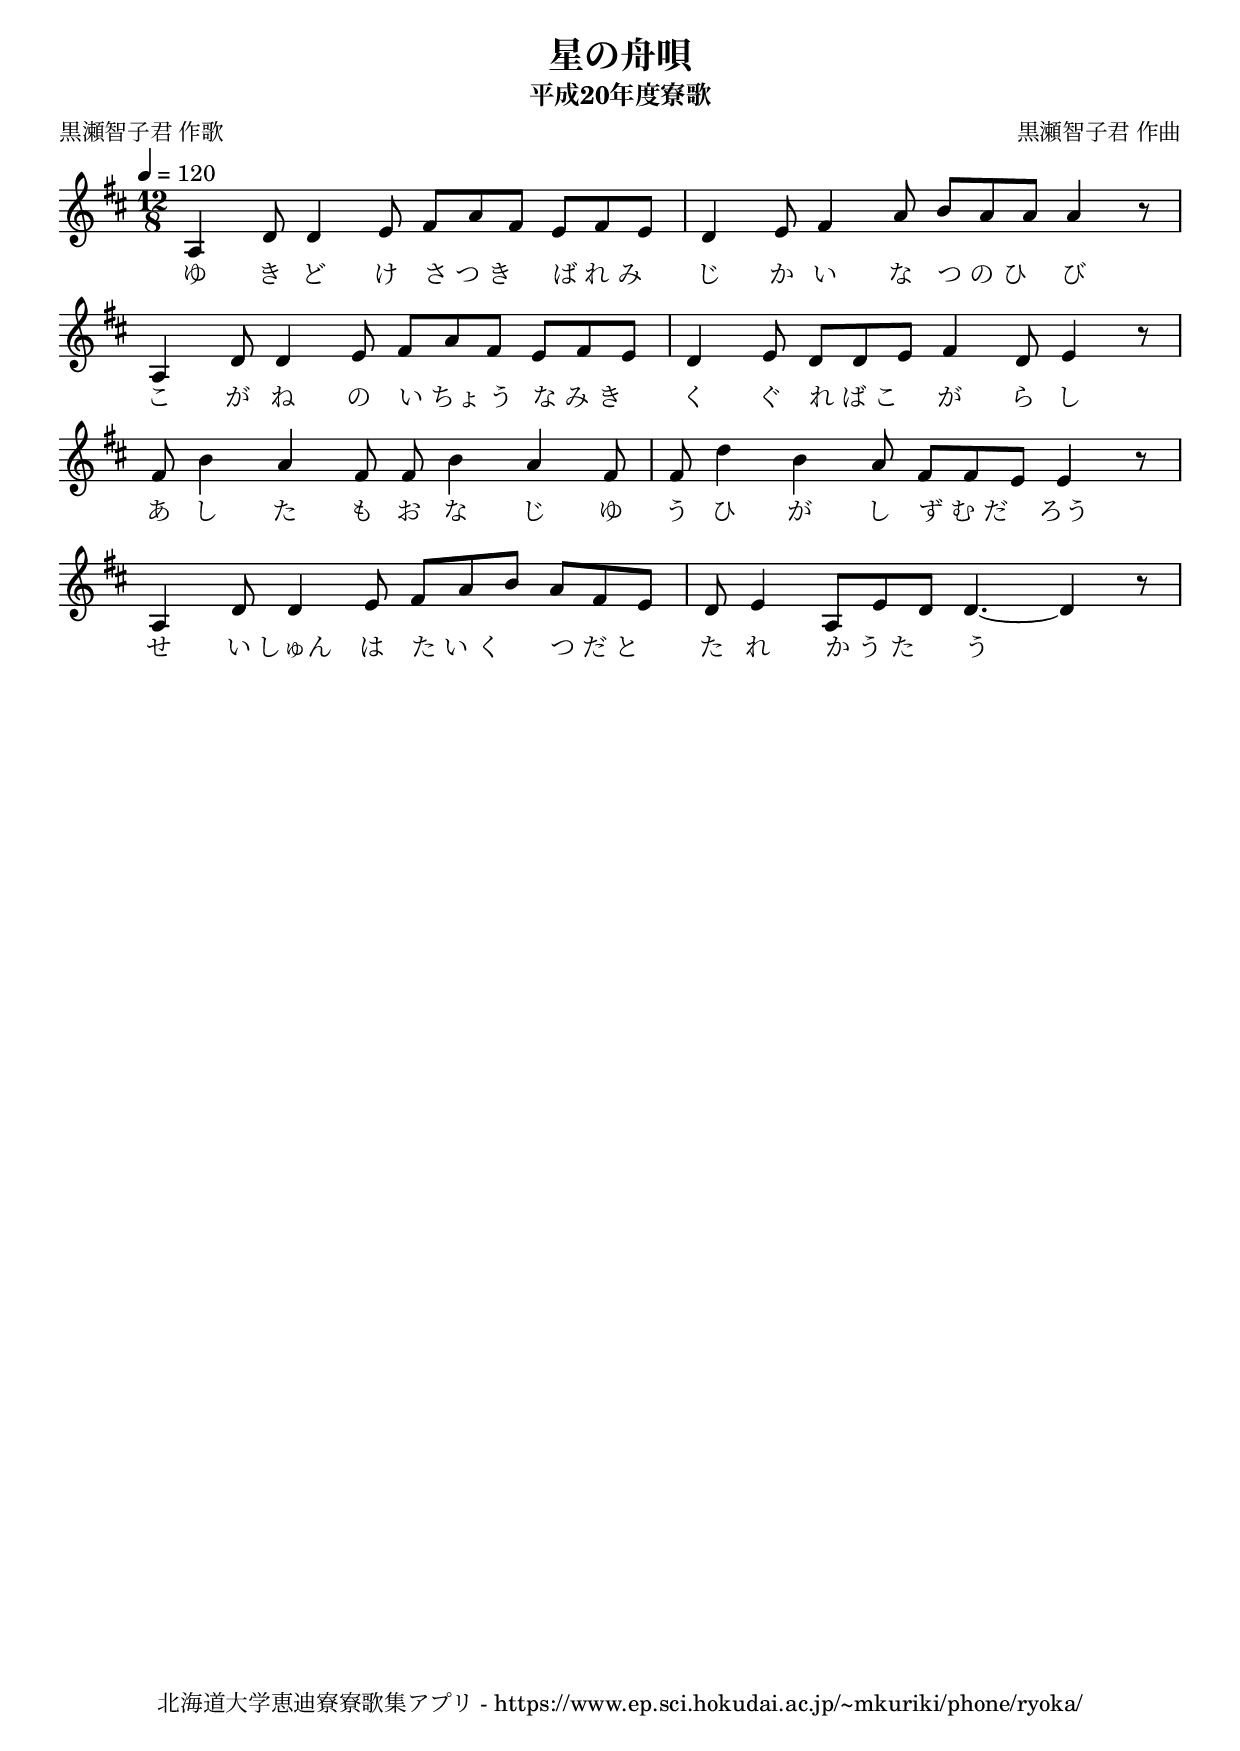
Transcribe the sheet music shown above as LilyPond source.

\version "2.18.2"

\paper {indent = 0}

\header {
  title = "星の舟唄"
  subtitle = "平成20年度寮歌"
  composer = "黒瀬智子君 作曲"
  poet = "黒瀬智子君 作歌"
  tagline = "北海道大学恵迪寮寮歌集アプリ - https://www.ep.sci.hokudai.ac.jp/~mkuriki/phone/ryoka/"
}


melody = \relative c'{
  \tempo 4 = 120
  \autoBeamOff
  \numericTimeSignature
  \override BreathingSign.text = \markup { \musicglyph #"scripts.upedaltoe" } % ブレスの記号指定
  \key d \major 
  \time 12/8 
  a4 d8 d4 e8 fis[ a fis] e[ fis e] | 
  d4 e8 fis4 a8 b[ a a] a4 r8 | \break
  a,4 d8 d4 e8 fis[ a fis] e[ fis e] | 
  d4 e8 d[ d e] fis4 d8 e4 r8 | \break
  fis b4 a fis8 fis b4 a fis8 | 
  fis d'4 b a8 fis[ fis e] e4 r8 | \break
  a,4 d8 d4 e8 fis[ a b] a[ fis e] | 
  d e4 a,8[ e' d] d4.~ d4 r8 | 
}

text = \lyricmode {
  ゆ き ど け さ_つ_き ば_れ_み | 
  じ か い な つ_の_ひ び | 
  こ が ね の い_ちょ_う な_み_き | 
  く ぐ れ_ば_こ が ら し | 
  あ し た も お な じ ゆ | 
  う ひ が し ず_む_だ ろう | 
  せ い しゅん は た_い_く つ_だ_と | 
  た れ か_う_た う
}

harmony = \chordmode {
  
}

drum = \drummode{
  
}

\score {
  <<
    % ギターコード
    %{
    \new ChordNames \with {midiInstrument = #"acoustic guitar (nylon)"}{
      \set chordChanges = ##t
      \harmony
    }
    %}
    
    % メロディーライン
    \new Voice = "one"{\melody}
    % 歌詞
    \new Lyrics \lyricsto "one" \text
    % 太鼓
    % \new DrumStaff \with{
    %   \remove "Time_signature_engraver"
    %   drumStyleTable = #percussion-style
    %   \override StaffSymbol.line-count = #1
    %   \hide Stem
    % }
    % \drum
  >>

  \midi {}
  \layout {
  \context {
    \Score
    \remove "Bar_number_engraver"
  }
}
}

